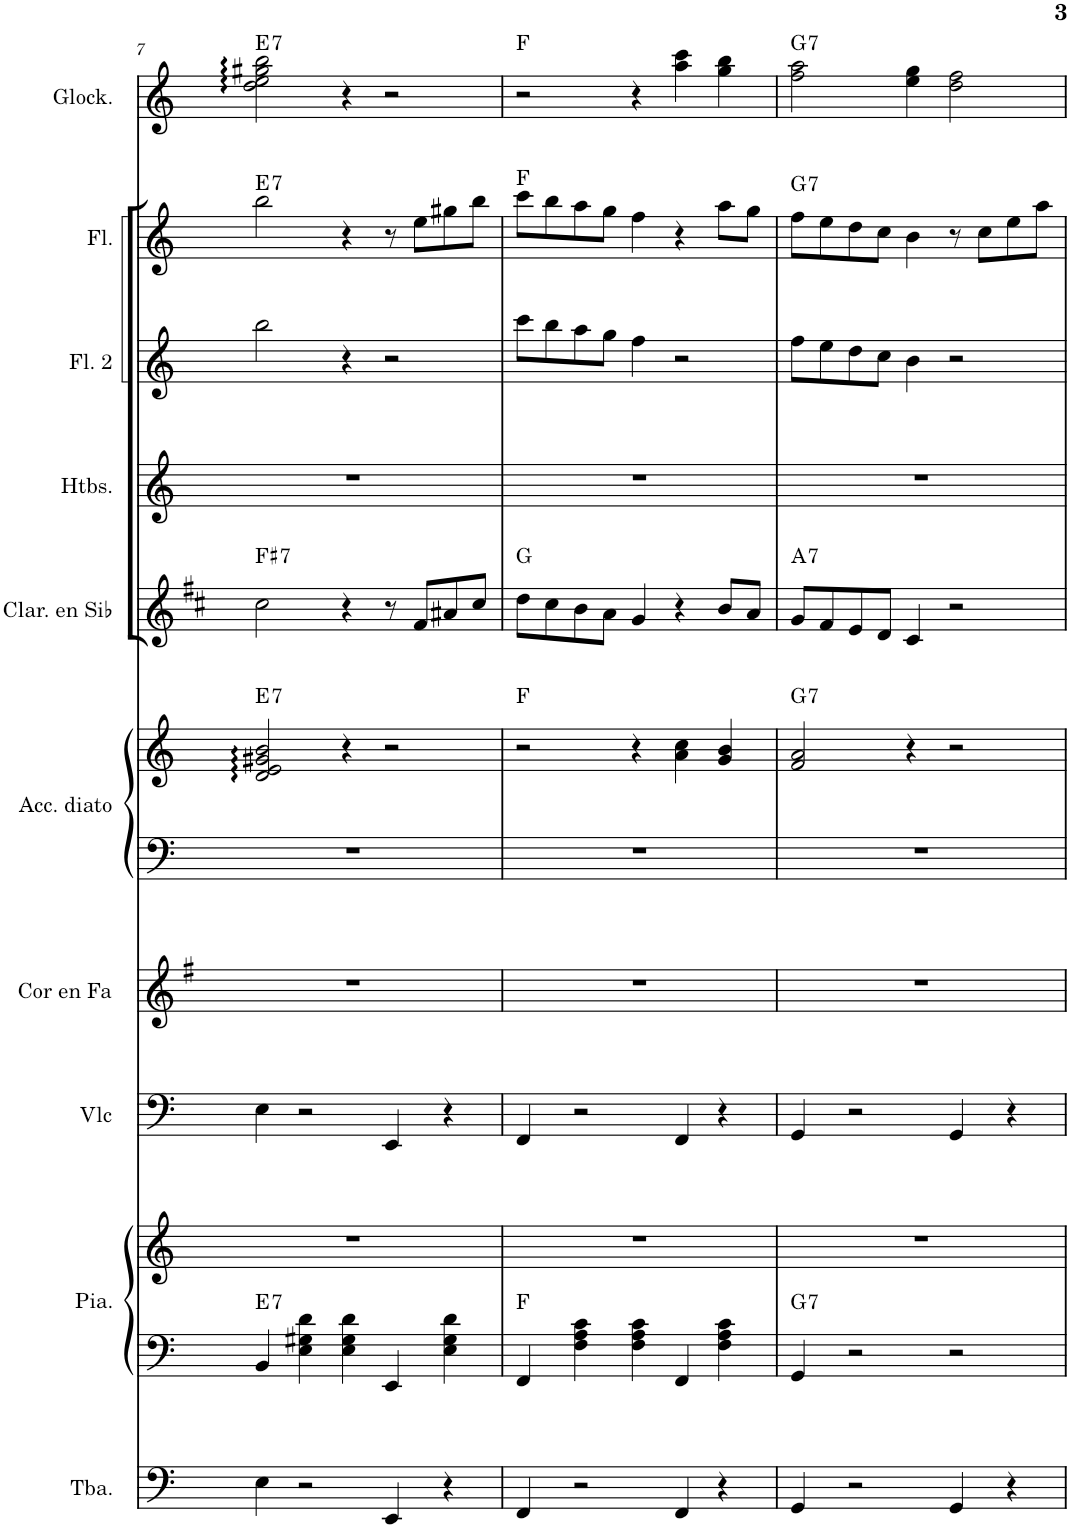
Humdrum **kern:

**kern	**kern	**kern	**harte	**kern	**kern	**kern	**kern	**harte	**kern	**harte	**kern	**kern	**kern	**harte	**kern	**harte
*part10	*part9	*part9	*part9	*part8	*part7	*part6	*part6	*part6	*part5	*part5	*part4	*part3	*part2	*part2	*part1	*part1
*staff12	*staff11	*staff10	*	*staff9	*staff8	*staff7	*staff6	*	*staff5	*	*staff4	*staff3	*staff2	*	*staff1	*
*I"Tuba	*I"Piano	*	*	*I"Violoncelle	*I"Cor en Fa	*I"Accordéon diatonique	*	*	*I"Clarinette en Sib	*	*I"Hautbois	*I"Flûte 2	*I"Flûte	*	*I"Glockenspiel	*
*I'Tba.	*I'Pia.	*	*	*I'Vlc	*I'Cor en Fa	*I'Acc. diato	*	*	*I'Clar. en Sib	*	*I'Htbs.	*I'Fl. 2	*I'Fl.	*	*I'Glock.	*
!!LO:PB:g=z
*clefF4	*clefF4	*clefG2	*	*clefF4	*clefG2	*clefF4	*clefG2	*	*clefG2	*	*clefG2	*clefG2	*clefG2	*	*clefG2	*
*	*	*	*	*	*Trd4c7	*	*	*	*Trd1c2	*	*	*	*	*	*Trd-14c-24	*
*k[]	*k[]	*k[]	*	*k[]	*k[f#]	*k[]	*k[]	*	*k[f#c#]	*	*k[]	*k[]	*k[]	*	*k[]	*
*M5/4	*M5/4	*M5/4	*	*M5/4	*M5/4	*M5/4	*M5/4	*	*M5/4	*	*M5/4	*M5/4	*M5/4	*	*M5/4	*
=7	=7	=7	=7	=7	=7	=7	=7	=7	=7	=7	=7	=7	=7	=7	=7	=7
!	!	!	!LO:H:kt=7	!	!	!	!	!LO:H:kt=7	!	!LO:H:kt=7	!	!	!	!LO:H:kt=7	!	!LO:H:kt=7
4E\	4BB/	4%5r	E:7	4E\	4%5r	4%5r	2d/ 2e/ 2g#X/ 2b/	E:7	2cc#\	F#:7	4%5r	2bb\	2bb\	E:7	2dd\ 2ee\ 2gg#X\ 2bb\	E:7
2r	4E\ 4G#X\ 4d\	.	.	2r	.	.	.	.	.	.	.	.	.	.	.	.
.	4E\ 4G#\ 4d\	.	.	.	.	.	4r	.	4r	.	.	4r	4r	.	4r	.
4EE/	4EE/	.	.	4EE/	.	.	2r	.	8r	.	.	2r	8r	.	2r	.
.	.	.	.	.	.	.	.	.	8f#/L	.	.	.	8ee\L	.	.	.
4r	4E\ 4G#\ 4d\	.	.	4r	.	.	.	.	8a#X/	.	.	.	8gg#X\	.	.	.
.	.	.	.	.	.	.	.	.	8cc#/J	.	.	.	8bb\J	.	.	.
=8	=8	=8	=8	=8	=8	=8	=8	=8	=8	=8	=8	=8	=8	=8	=8	=8
4FF/	4FF/	4%5r	F:maj	4FF/	4%5r	4%5r	2r	F:maj	8dd\L	G:maj	4%5r	8ccc\L	8ccc\L	F:maj	2r	F:maj
.	.	.	.	.	.	.	.	.	8cc#\	.	.	8bb\	8bb\	.	.	.
2r	4F\ 4A\ 4c\	.	.	2r	.	.	.	.	8b\	.	.	8aa\	8aa\	.	.	.
.	.	.	.	.	.	.	.	.	8a\J	.	.	8gg\J	8gg\J	.	.	.
.	4F\ 4A\ 4c\	.	.	.	.	.	4r	.	4g/	.	.	4ff\	4ff\	.	4r	.
4FF/	4FF/	.	.	4FF/	.	.	4a\ 4cc\	.	4r	.	.	2r	4r	.	4aa\ 4ccc\	.
4r	4F\ 4A\ 4c\	.	.	4r	.	.	4g/ 4b/	.	8b/L	.	.	.	8aa\L	.	4gg\ 4bb\	.
.	.	.	.	.	.	.	.	.	8a/J	.	.	.	8gg\J	.	.	.
=9	=9	=9	=9	=9	=9	=9	=9	=9	=9	=9	=9	=9	=9	=9	=9	=9
!	!	!	!LO:H:kt=7	!	!	!	!	!LO:H:kt=7	!	!LO:H:kt=7	!	!	!	!LO:H:kt=7	!	!LO:H:kt=7
4GG/	4GG/	4%5r	G:7	4GG/	4%5r	4%5r	2f/ 2a/	G:7	8g/L	A:7	4%5r	8ff\L	8ff\L	G:7	2ff\ 2aa\	G:7
.	.	.	.	.	.	.	.	.	8f#/	.	.	8ee\	8ee\	.	.	.
2r	2r	.	.	2r	.	.	.	.	8e/	.	.	8dd\	8dd\	.	.	.
.	.	.	.	.	.	.	.	.	8d/J	.	.	8cc\J	8cc\J	.	.	.
.	.	.	.	.	.	.	4r	.	4c#/	.	.	4b\	4b\	.	4ee\ 4gg\	.
4GG/	2r	.	.	4GG/	.	.	2r	.	2r	.	.	2r	8r	.	2dd\ 2ff\	.
.	.	.	.	.	.	.	.	.	.	.	.	.	8cc\L	.	.	.
4r	.	.	.	4r	.	.	.	.	.	.	.	.	8ee\	.	.	.
.	.	.	.	.	.	.	.	.	.	.	.	.	8aa\J	.	.	.
=	=	=	=	=	=	=	=	=	=	=	=	=	=	=	=	=
*-	*-	*-	*-	*-	*-	*-	*-	*-	*-	*-	*-	*-	*-	*-	*-	*-
